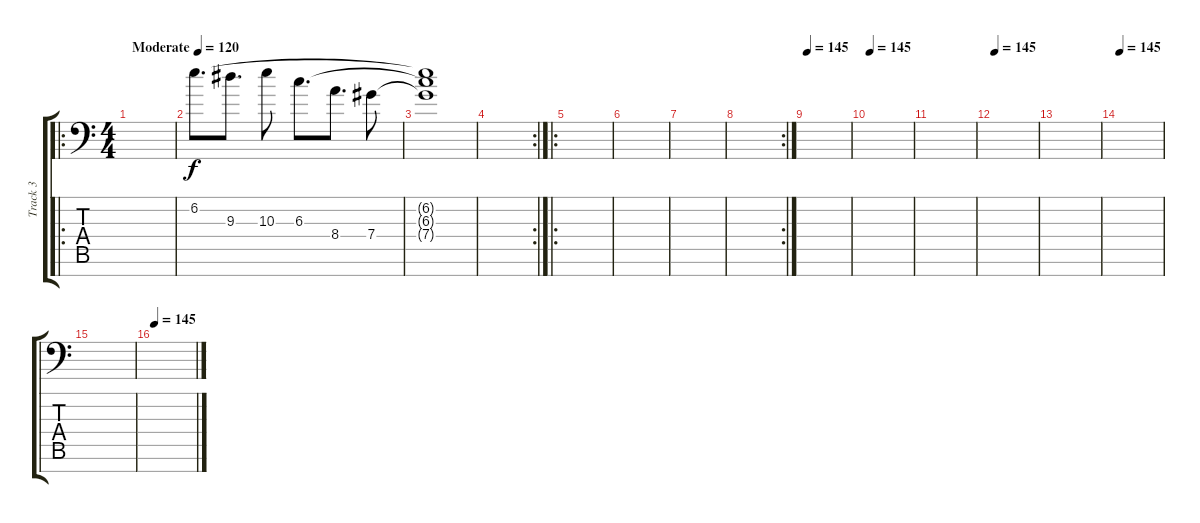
\track ("Track 3" "Track 3") {instrument distortionguitar}
\staff {score tabs}
\tuning (Eb4 Bb3 Gb3 Db3 Ab2 Eb2 Ab1) {hide}
\ro
\ts (4 4)
\tempo (120 "Moderate")
\clef f4
\ks c
|
6.2.8{d} 9.3.8{d} 10.3.8 6.3.8{d} 8.4.8{d} 7.4.8 |
(6.2{t} 6.3{t} 7.4{t}).1 |
\rc 2
|
\ro
|
|
|
\rc 2
|
\tempo 145
|
\tempo 145
|
|
\tempo 145
|
|
\tempo 145
|
|
\tempo 145
